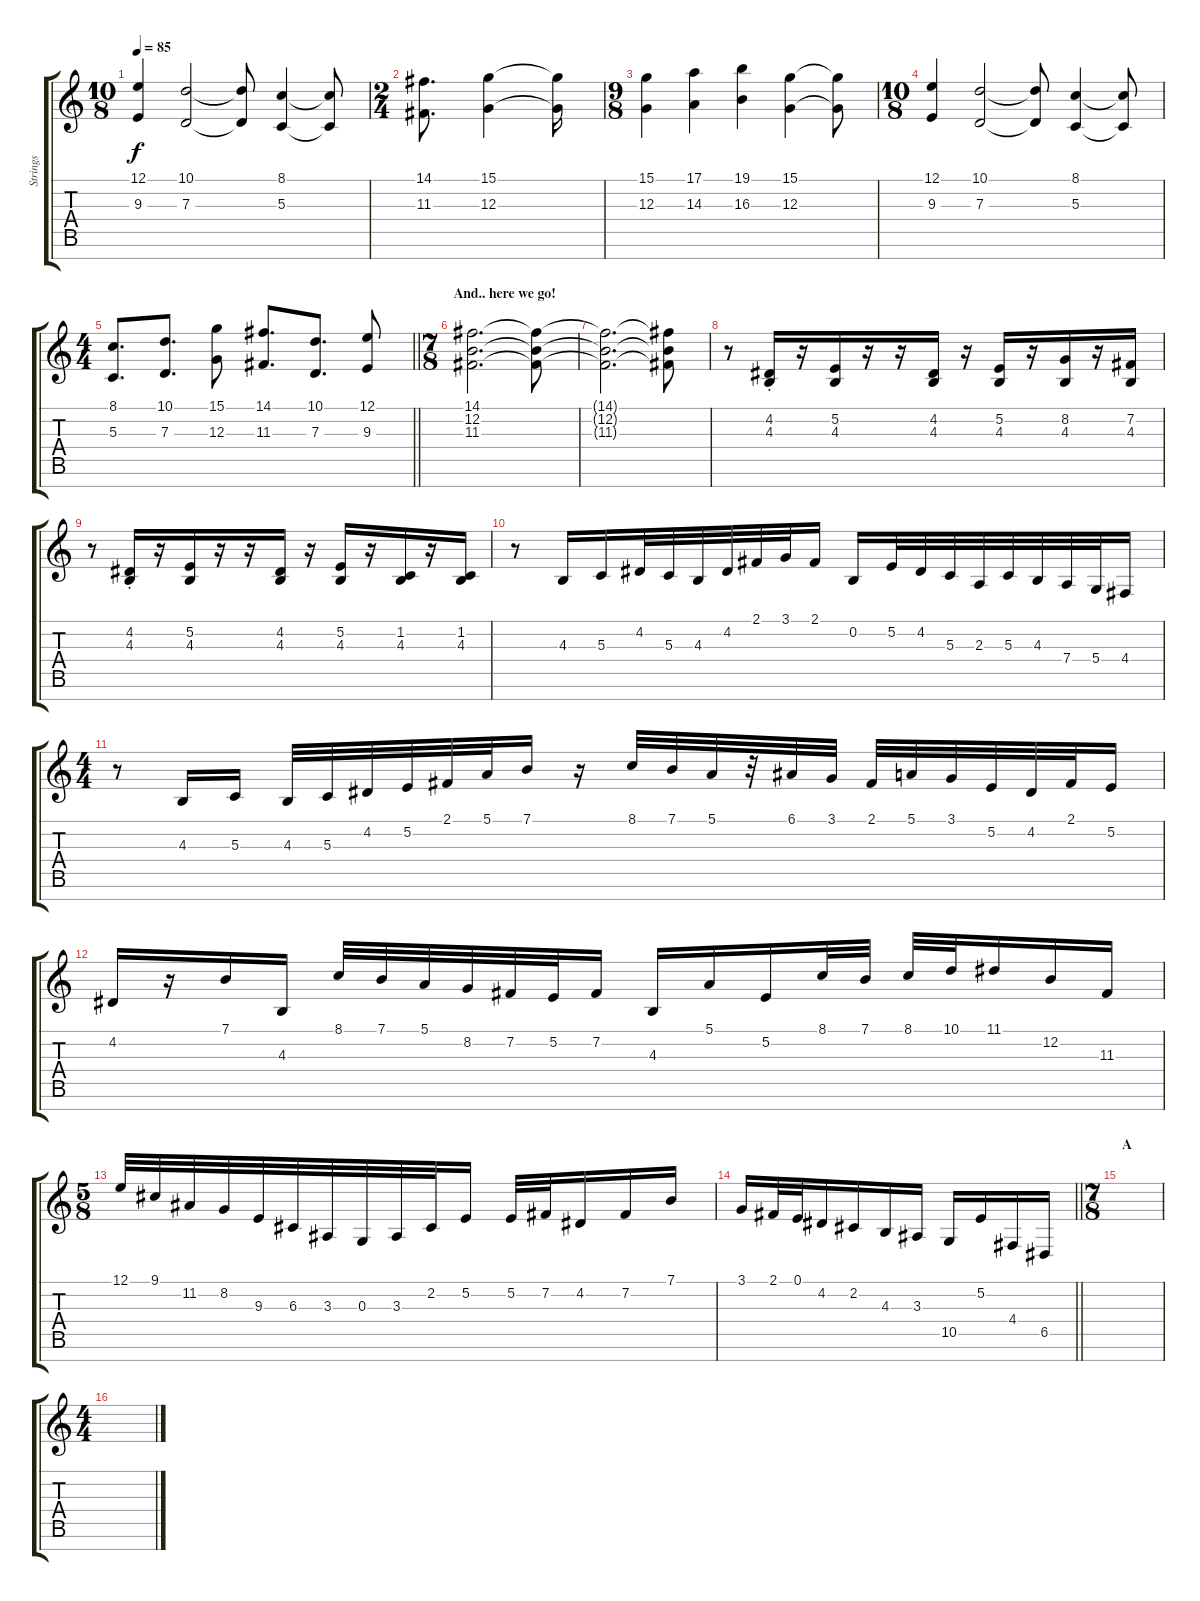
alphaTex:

\track ("Strings" "Strings") {instrument stringensemble1}
\staff {score tabs}
\tuning (E4 B3 G3 D3 A2 E2 B1) {hide}
\ts (10 8)
\tempo 85
\clef g2
\ks c
(12.1 9.3).4{dy f} (10.1 7.3).2 (10.1{t} 7.3{t}).8 (8.1 5.3).4 (8.1{t} 5.3{t}).8 |
\ts (2 4)
(14.1 11.3).8{d} (15.1 12.3).4 (15.1{t} 12.3{t}).16 |
\ts (9 8)
(15.1 12.3).4 (17.1 14.3).4 (19.1 16.3).4 (15.1 12.3).4 (15.1{t} 12.3{t}).8 |
\ts (10 8)
(12.1 9.3).4 (10.1 7.3).2 (10.1{t} 7.3{t}).8 (8.1 5.3).4 (8.1{t} 5.3{t}).8 |
\ts (4 4)
\barLineRight lightlight
(8.1 5.3).8{d} (10.1 7.3).8{d} (15.1 12.3).8 (14.1 11.3).8{d} (10.1 7.3).8{d} (12.1 9.3).8 |
\ts (7 8)
\section ("" "And.. here we go!")
(14.1 12.2 11.3).2{d} (14.1{t} 12.2{t} 11.3{t}).8 |
(14.1{t} 12.2{t} 11.3{t}).2{d} (14.1{t} 12.2{t} 11.3{t}).8 |
r.8 (4.2 4.3{st}).16 r.16 (5.2 4.3).16 r.16 r.16 (4.2 4.3).16 r.16 (5.2 4.3).16 r.16 (8.2 4.3).16 r.16 (7.2 4.3).16 |
r.8 (4.2 4.3{st}).16 r.16 (5.2 4.3).16 r.16 r.16 (4.2 4.3).16 r.16 (5.2 4.3).16 r.16 (1.2 4.3).16 r.16 (1.2 4.3).16 |
r.8 4.3.16 5.3.16 4.2.32 5.3.32 4.3.32 4.2.32 2.1.32 3.1.32 2.1.16 0.2.16 5.2.32 4.2.32 5.3.32 2.3.32 5.3.32 4.3.32 7.4.32 5.4.32 4.4.16 |
\ts (4 4)
r.8 4.3.16 5.3.16 4.3.32 5.3.32 4.2.32 5.2.32 2.1.32 5.1.32 7.1.16 r.16 8.1.32 7.1.32 5.1.32 r.32 6.1.32 3.1.32 2.1.32 5.1.32 3.1.32 5.2.32 4.2.32 2.1.32 5.2.16 |
4.2.16 r.16 7.1.16 4.3.16 8.1.32 7.1.32 5.1.32 8.2.32 7.2.32 5.2.32 7.2.16 4.3.16 5.1.16 5.2.16 8.1.32 7.1.32 8.1.32 10.1.32 11.1.16 12.2.16 11.3.16 |
\ts (5 8)
12.1.32 9.1.32 11.2.32 8.2.32 9.3.32 6.3.32 3.3.32 0.3.32 3.3.32 2.2.32 5.2.16 5.2.32 7.2.32 4.2.16 7.2.16 7.1.16 |
\barLineRight lightlight
3.1.16 2.1.32 0.1.32 4.2.16 2.2.16 4.3.16 3.3.16 10.5.16 5.2.16 4.4.16 6.5.16 |
\ts (7 8)
\section ("" "A")
|
\ts (4 4)
